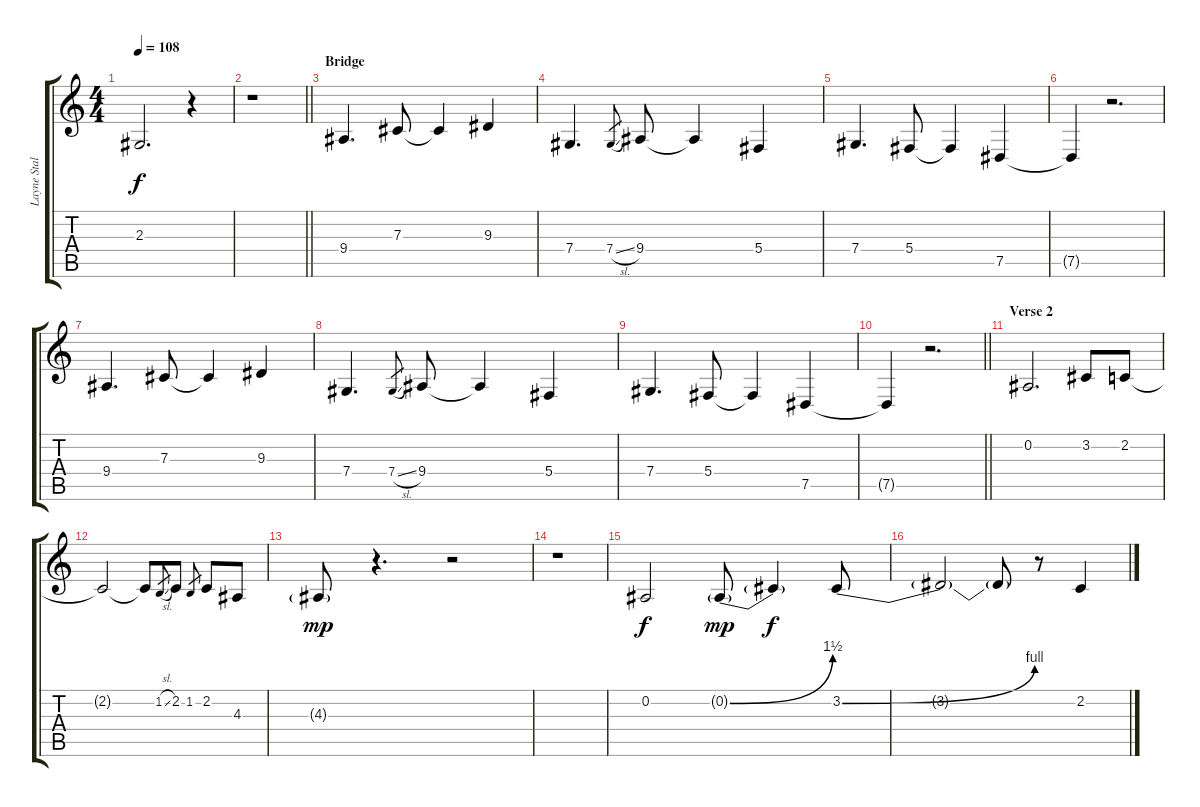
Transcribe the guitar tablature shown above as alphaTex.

\track ("Layne Staley- Vocals" "Layne Stal") {instrument lead2sawtooth}
\staff {score tabs}
\tuning (Eb4 Bb3 Gb3 Db3 Ab2 Eb2) {hide}
\ts (4 4)
\tempo 108
\clef g2
\ks c
2.3{t}.2{d dy f} r.4 |
\barLineRight lightlight
r.1 |
\section ("" "Bridge")
9.4.4{d} 7.3.8 7.3{t}.4 9.3.4 |
7.4.4{d} 7.4{sl}.8{gr} 9.4.8 9.4{t}.4 5.4.4 |
7.4.4{d} 5.4.8 5.4{t}.4 7.5.4 |
7.5{t}.4 r.2{d} |
9.4.4{d} 7.3.8 7.3{t}.4 9.3.4 |
7.4.4{d} 7.4{sl}.8{gr} 9.4.8 9.4{t}.4 5.4.4 |
7.4.4{d} 5.4.8 5.4{t}.4 7.5.4 |
\barLineRight lightlight
7.5{t}.4 r.2{d} |
\section ("" "Verse 2")
0.2.2{d} 3.2.8 2.2.8 |
2.2{t}.2 2.2{t}.8 1.2{sl}.8{gr} 2.2.8 1.2.8{gr} 2.2.8 4.3.8 |
4.3{g}.8{dy mp} r.4{d} r.2 |
r.1 |
0.2.2{dy f} 0.2{be (bend 0 0 60 6) g}.8{dy mp} 0.2{t}.4{dy f} 3.2{be (bend 0 0 60 4)}.8 |
3.2{t}.2 3.2{t}.8 r.8 2.2.4
